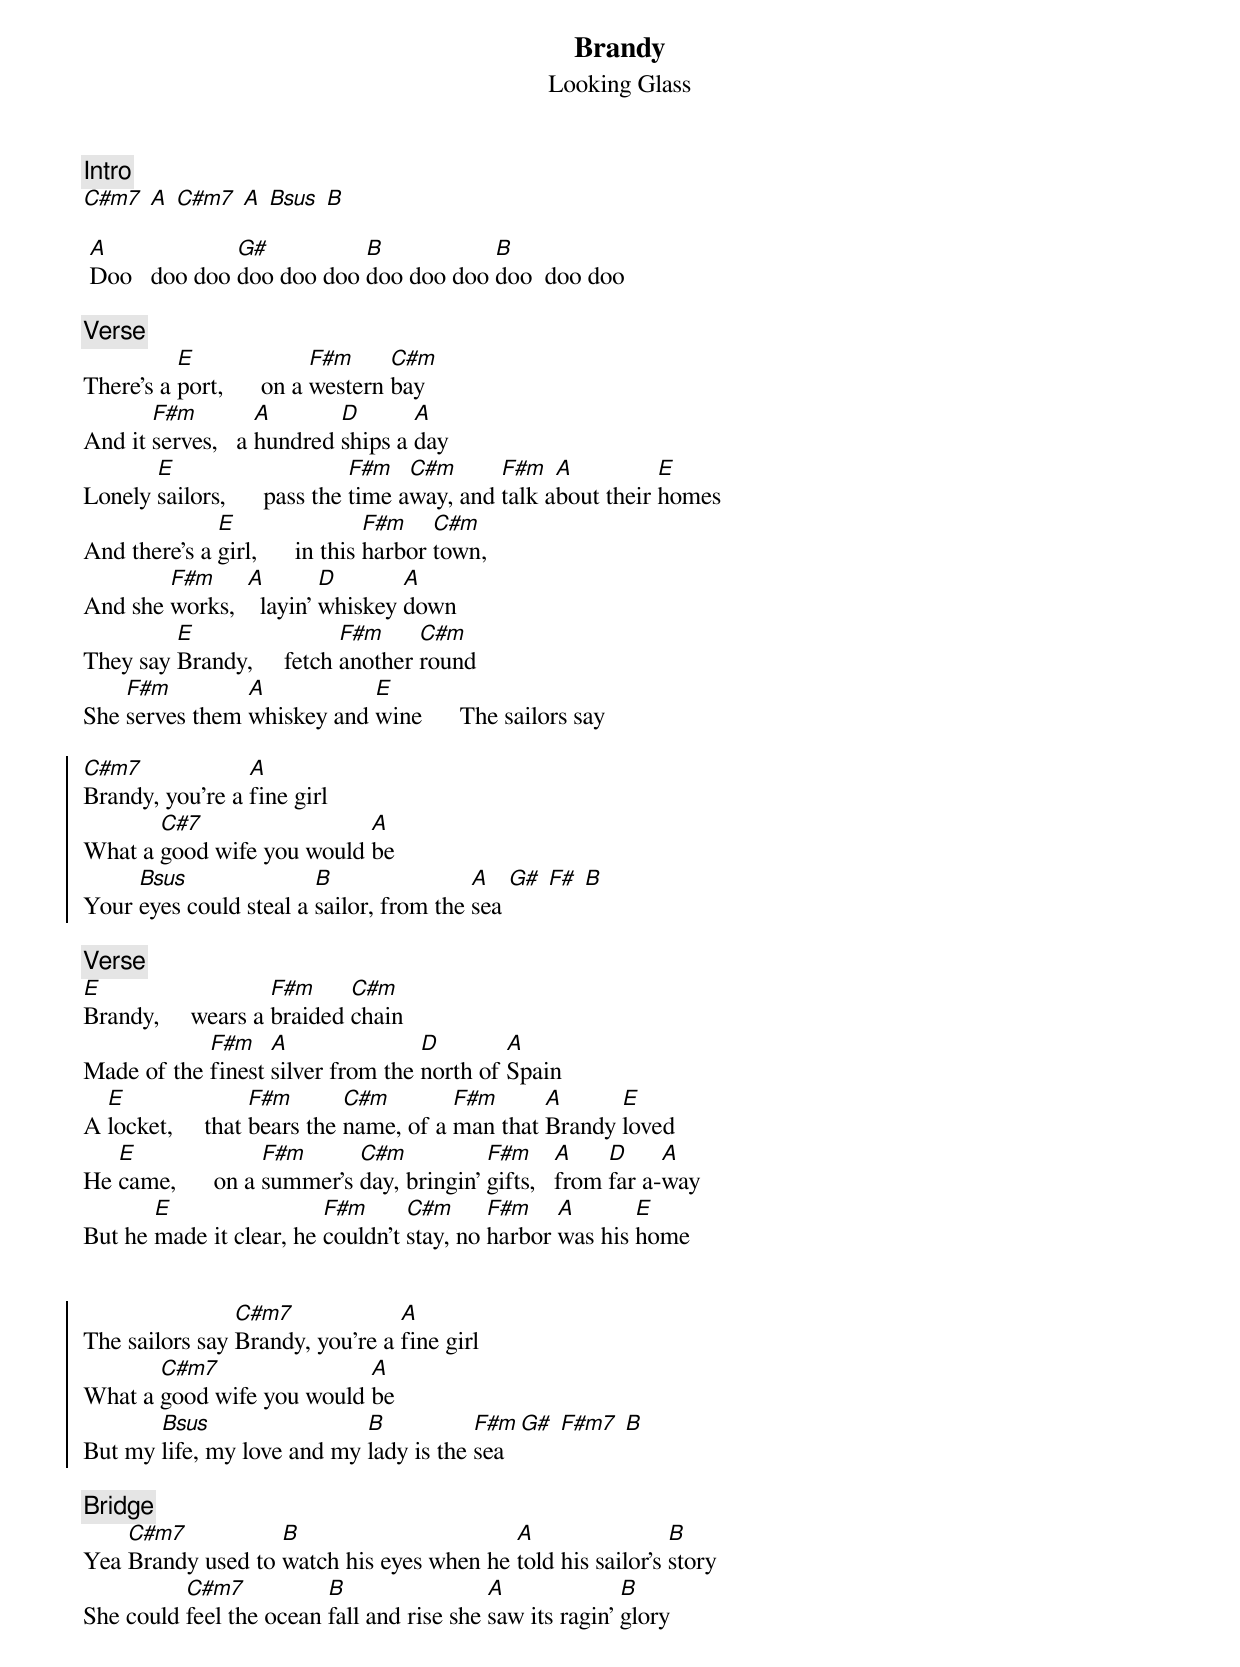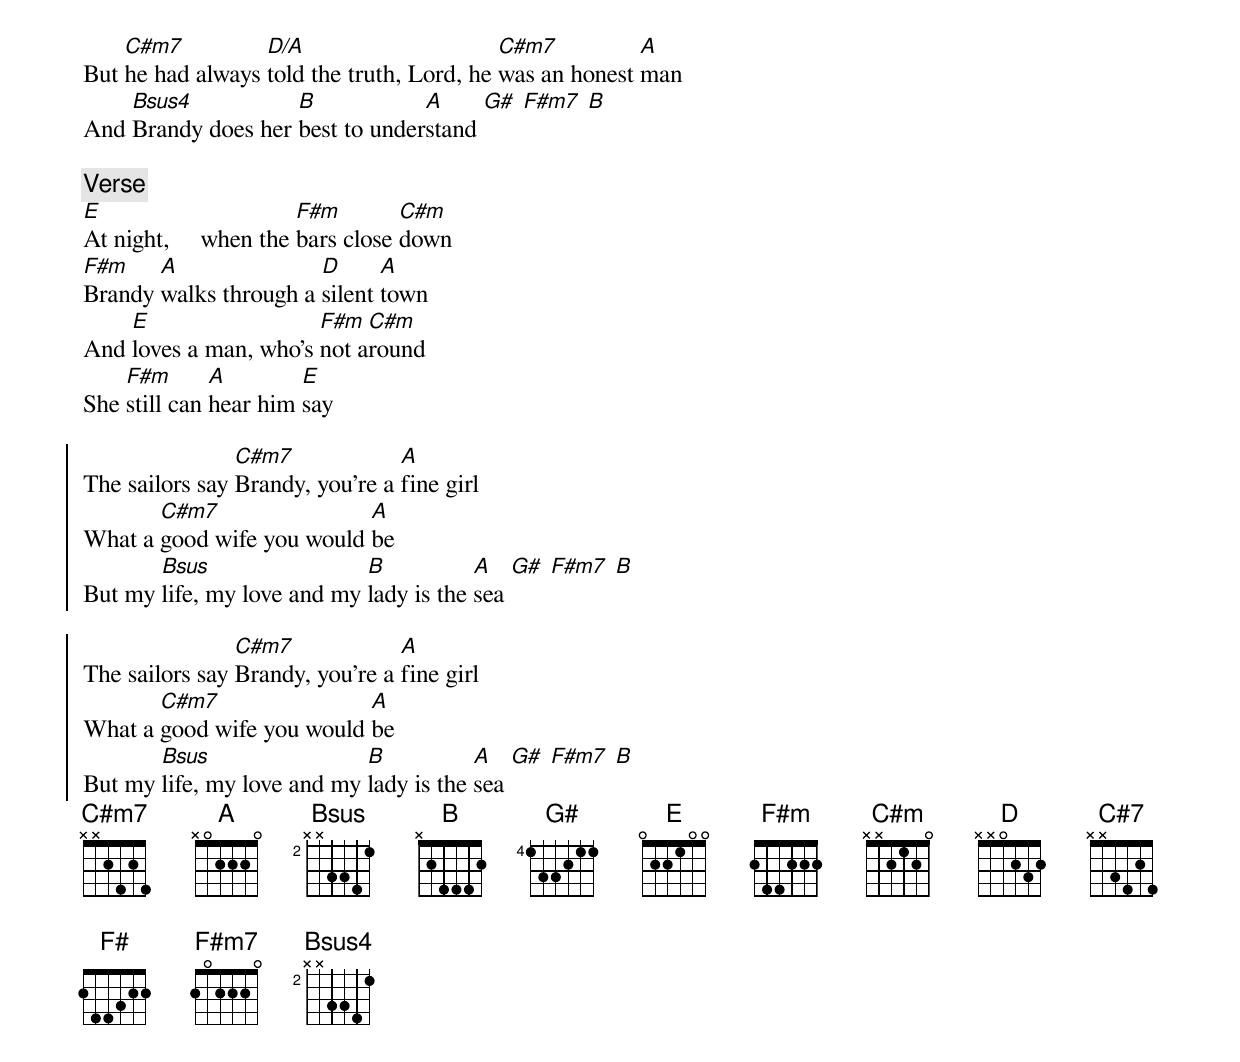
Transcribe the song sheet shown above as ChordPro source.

{title: Brandy}
{subtitle: Looking Glass}

{c:Intro}
[C#m7] [A] [C#m7] [A] [Bsus] [B]

 [A]Doo   doo doo [G#]doo doo doo [B]doo doo doo [B]doo  doo doo

{c:Verse}
There's a [E]port,      on a [F#m]western [C#m]bay
And it [F#m]serves,   a [A]hundred [D]ships a [A]day
Lonely [E]sailors,      pass the [F#m]time a[C#m]way, and [F#m]talk a[A]bout their [E]homes
And there's a [E]girl,      in this [F#m]harbor [C#m]town,
And she [F#m]works,  [A]  layin' [D]whiskey [A]down
They say [E]Brandy,     fetch [F#m]another [C#m]round
She [F#m]serves them [A]whiskey and [E]wine      The sailors say

{soc}
[C#m7]Brandy, you're a [A]fine girl
What a [C#7]good wife you would [A]be
Your [Bsus]eyes could steal a [B]sailor, from the [A]sea [G#] [F#] [B]
{eoc}

{c:Verse}
[E]Brandy,     wears a [F#m]braided [C#m]chain
Made of the [F#m]finest [A]silver from the [D]north of [A]Spain
A [E]locket,     that [F#m]bears the [C#m]name, of a [F#m]man that [A]Brandy [E]loved
He [E]came,      on a [F#m]summer's [C#m]day, bringin' [F#m]gifts,   [A]from [D]far a-[A]way
But he [E]made it clear, he [F#m]couldn't [C#m]stay, no [F#m]harbor [A]was his [E]home


{soc}
The sailors say [C#m7]Brandy, you're a [A]fine girl
What a [C#m7]good wife you would [A]be
But my [Bsus]life, my love and my [B]lady is the [F#m]sea [G#] [F#m7] [B]
{eoc}

{c:Bridge}
Yea [C#m7]Brandy used to [B]watch his eyes when he [A]told his sailor's [B]story
She could [C#m7]feel the ocean [B]fall and rise she [A]saw its ragin' [B]glory
But [C#m7]he had always [D/A]told the truth, Lord, he [C#m7]was an honest [A]man
And [Bsus4]Brandy does her [B]best to under[A]stand [G#] [F#m7] [B]

{c:Verse}
[E]At night,     when the [F#m]bars close [C#m]down
[F#m]Brandy [A]walks through a [D]silent [A]town
And [E]loves a man, who's [F#m]not a[C#m]round
She [F#m]still can [A]hear him [E]say

{soc}
The sailors say [C#m7]Brandy, you're a [A]fine girl
What a [C#m7]good wife you would [A]be
But my [Bsus]life, my love and my [B]lady is the [A]sea [G#] [F#m7] [B]
{eoc}

{soc}
The sailors say [C#m7]Brandy, you're a [A]fine girl
What a [C#m7]good wife you would [A]be
But my [Bsus]life, my love and my [B]lady is the [A]sea [G#] [F#m7] [B]
{eoc}
